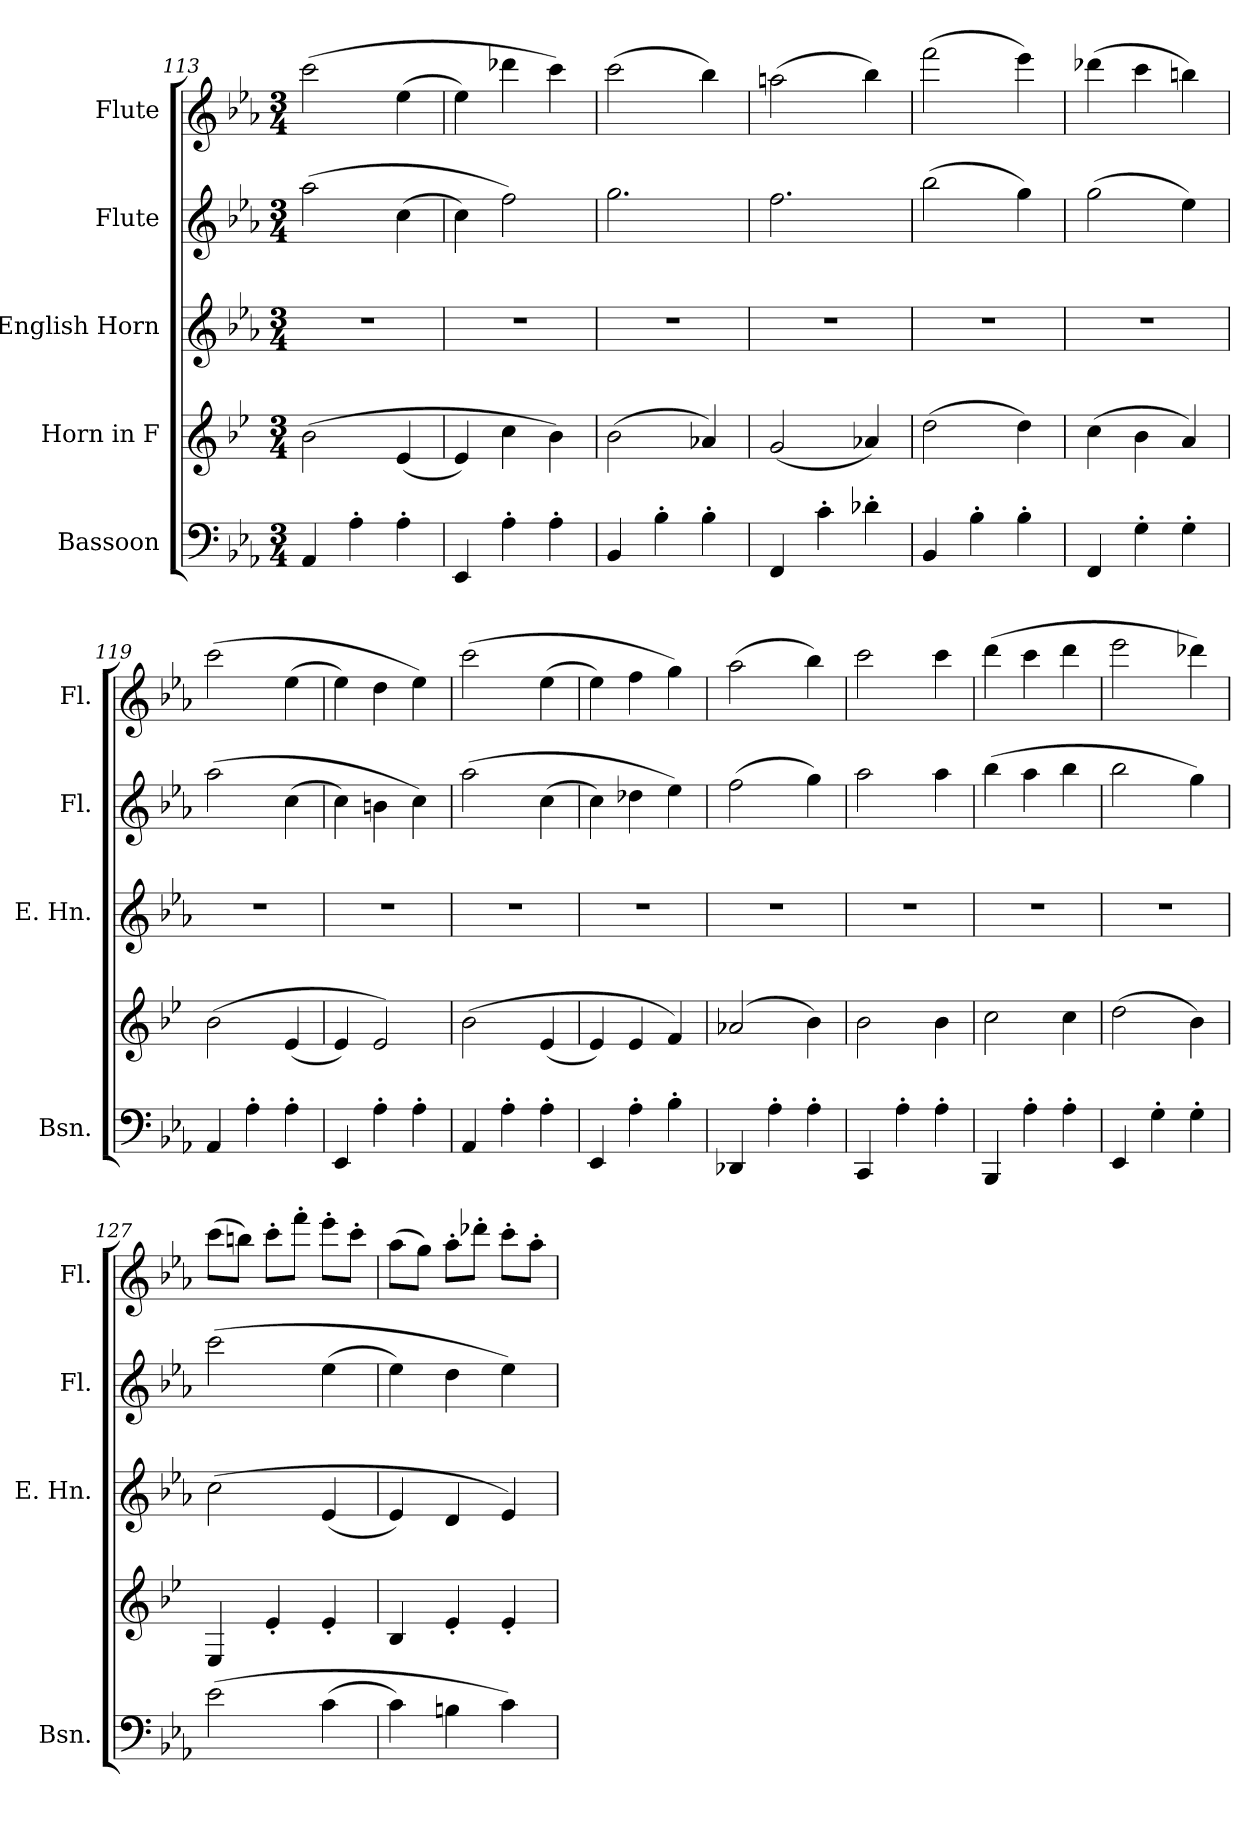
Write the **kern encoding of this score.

**kern	**kern	**kern	**kern	**kern
*part5	*part4	*part3	*part2	*part1
*staff5	*staff4	*staff3	*staff2	*staff1
*I"Bassoon	*I"Horn in F	*I"English Horn	*I"Flute	*I"Flute
*I'Bsn.	*	*I'E. Hn.	*I'Fl.	*I'Fl.
*clefF4	*clefG2	*clefG2	*clefG2	*clefG2
*	*ITrd4c7	*ITrd4c7	*	*
*k[b-e-a-]	*k[b-e-a-]	*k[b-e-a-d-]	*k[b-e-a-]	*k[b-e-a-]
*M3/4	*M3/4	*M3/4	*M3/4	*M3/4
=113	=113	=113	=113	=113
4AA-/	(2e-\	2.r	(2aa-\	(2ccc\
4A-'\	.	.	.	.
4A-'\	(4A-/	.	(4cc\	(4ee-\
!!LO:PB:g=z
=114	=114	=114	=114	=114
4EE-/	4A-/)	2.r	4cc\)	4ee-\)
4A-'\	4f\	.	2ff\)	4ddd-X\
4A-'\	4e-\)	.	.	4ccc\)
=115	=115	=115	=115	=115
4BB-/	(2e-\	2.r	2.gg\	(2ccc\
4B-'\	.	.	.	.
4B-'\	4d-X/)	.	.	4bb-\)
=116	=116	=116	=116	=116
4FF/	(2c/	2.r	2.ff\	(2aan\
4c'\	.	.	.	.
4d-X'\	4d-X/)	.	.	4bb-\)
=117	=117	=117	=117	=117
4BB-/	(2g\	2.r	(2bb-\	(2fff\
4B-'\	.	.	.	.
4B-'\	4g\)	.	4gg\)	4eee-\)
=118	=118	=118	=118	=118
4FF/	(4f\	2.r	(2gg\	(4ddd-X\
4G'\	4e-\	.	.	4ccc\
4G'\	4d/)	.	4ee-\)	4bbn\)
=119	=119	=119	=119	=119
4AA-/	(2e-\	2.r	(2aa-\	(2ccc\
4A-'\	.	.	.	.
4A-'\	(4A-/	.	(4cc\	(4ee-\
=120	=120	=120	=120	=120
4EE-/	4A-/)	2.r	4cc\)	4ee-\)
4A-'\	2A-/)	.	4bn\	4dd\
4A-'\	.	.	4cc\)	4ee-\)
=121	=121	=121	=121	=121
4AA-/	(2e-\	2.r	(2aa-\	(2ccc\
4A-'\	.	.	.	.
4A-'\	(4A-/	.	(4cc\	(4ee-\
!!LO:LB:g=z
=122	=122	=122	=122	=122
4EE-/	4A-/)	2.r	4cc\)	4ee-\)
4A-'\	4A-/	.	4dd-X\	4ff\
4B-'\	4B-/)	.	4ee-\)	4gg\)
=123	=123	=123	=123	=123
4DD-X/	(2d-X/	2.r	(2ff\	(2aa-\
4A-'\	.	.	.	.
4A-'\	4e-\)	.	4gg\)	4bb-\)
=124	=124	=124	=124	=124
4CC/	2e-\	2.r	2aa-\	2ccc\
4A-'\	.	.	.	.
4A-'\	4e-\	.	4aa-\	4ccc\
=125	=125	=125	=125	=125
4BBB-/	2f\	2.r	(4bb-\	(4ddd\
4A-'\	.	.	4aa-\	4ccc\
4A-'\	4f\	.	4bb-\	4ddd\
=126	=126	=126	=126	=126
4EE-/	(2g\	2.r	2bb-\	2eee-\
4G'\	.	.	.	.
4G'\	4e-\)	.	4gg\)	4ddd-X\)
=127	=127	=127	=127	=127
(2e-\	4AA-/	(2f\	(2ccc\	(8ccc\L
.	.	.	.	8bbn\J)
.	4A-'/	.	.	8ccc'\L
.	.	.	.	8fff'\J
(4c\	4A-'/	(4A-/	(4ee-\	8eee-'\L
.	.	.	.	8ccc'\J
=128	=128	=128	=128	=128
4c\)	4E-/	4A-/)	4ee-\)	(8aa-\L
.	.	.	.	8gg\J)
4Bn\	4A-'/	4G/	4dd\	8aa-'\L
.	.	.	.	8ddd-X'\J
4c\)	4A-'/	4A-/)	4ee-\)	8ccc'\L
.	.	.	.	8aa-'\J
=	=	=	=	=
*-	*-	*-	*-	*-
